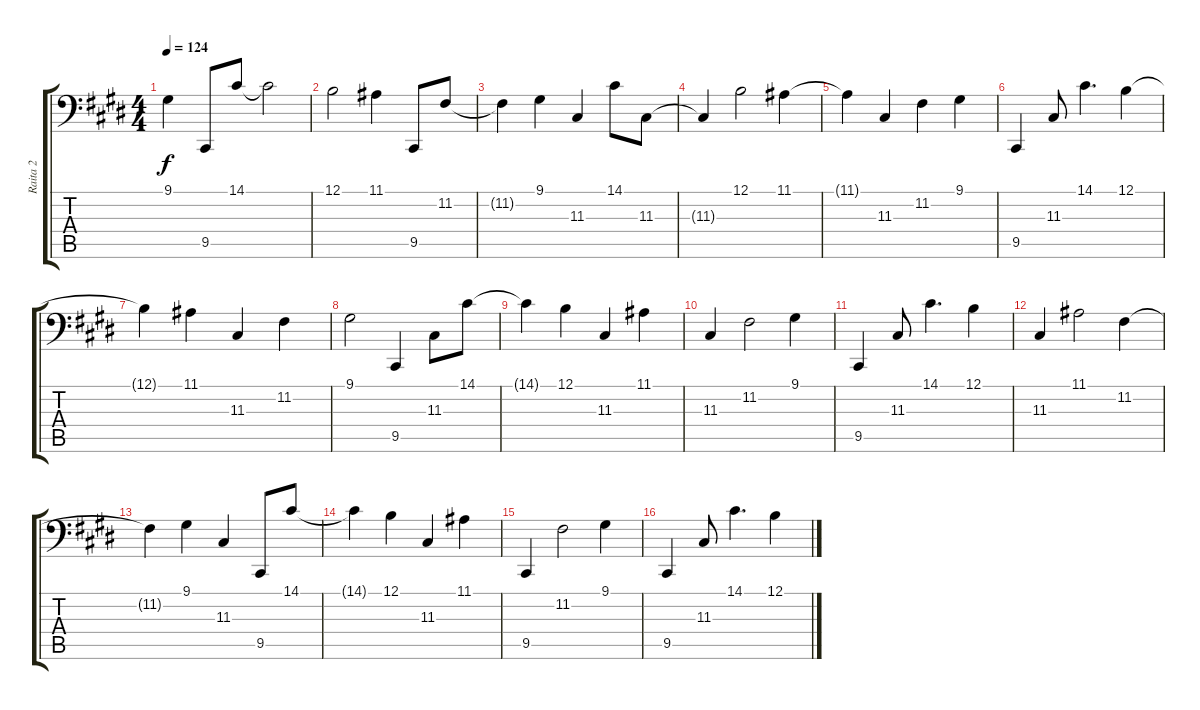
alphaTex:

\track ("Raita 2" "Raita 2") {instrument pad1newage}
\staff {score tabs}
\tuning (B2 G2 D2 A1 E1 B0) {hide}
\ts (4 4)
\tempo 124
\clef f4
\ks c#minor
9.1{t}.4{dy f} 9.5.8 14.1.8 14.1{t}.2 |
12.1.2 11.1.4 9.5.8 11.2.8 |
11.2{t}.4 9.1.4 11.3.4 14.1.8 11.3.8 |
11.3{t}.4 12.1.2 11.1.4 |
11.1{t}.4 11.3.4 11.2.4 9.1.4 |
9.5.4 11.3.8 14.1.4{d} 12.1.4 |
12.1{t}.4 11.1.4 11.3.4 11.2.4 |
9.1.2 9.5.4 11.3.8 14.1.8 |
14.1{t}.4 12.1.4 11.3.4 11.1.4 |
11.3.4 11.2.2 9.1.4 |
9.5.4 11.3.8 14.1.4{d} 12.1.4 |
11.3.4 11.1.2 11.2.4 |
11.2{t}.4 9.1.4 11.3.4 9.5.8 14.1.8 |
14.1{t}.4 12.1.4 11.3.4 11.1.4 |
9.5.4 11.2.2 9.1.4 |
9.5.4 11.3.8 14.1.4{d} 12.1.4
